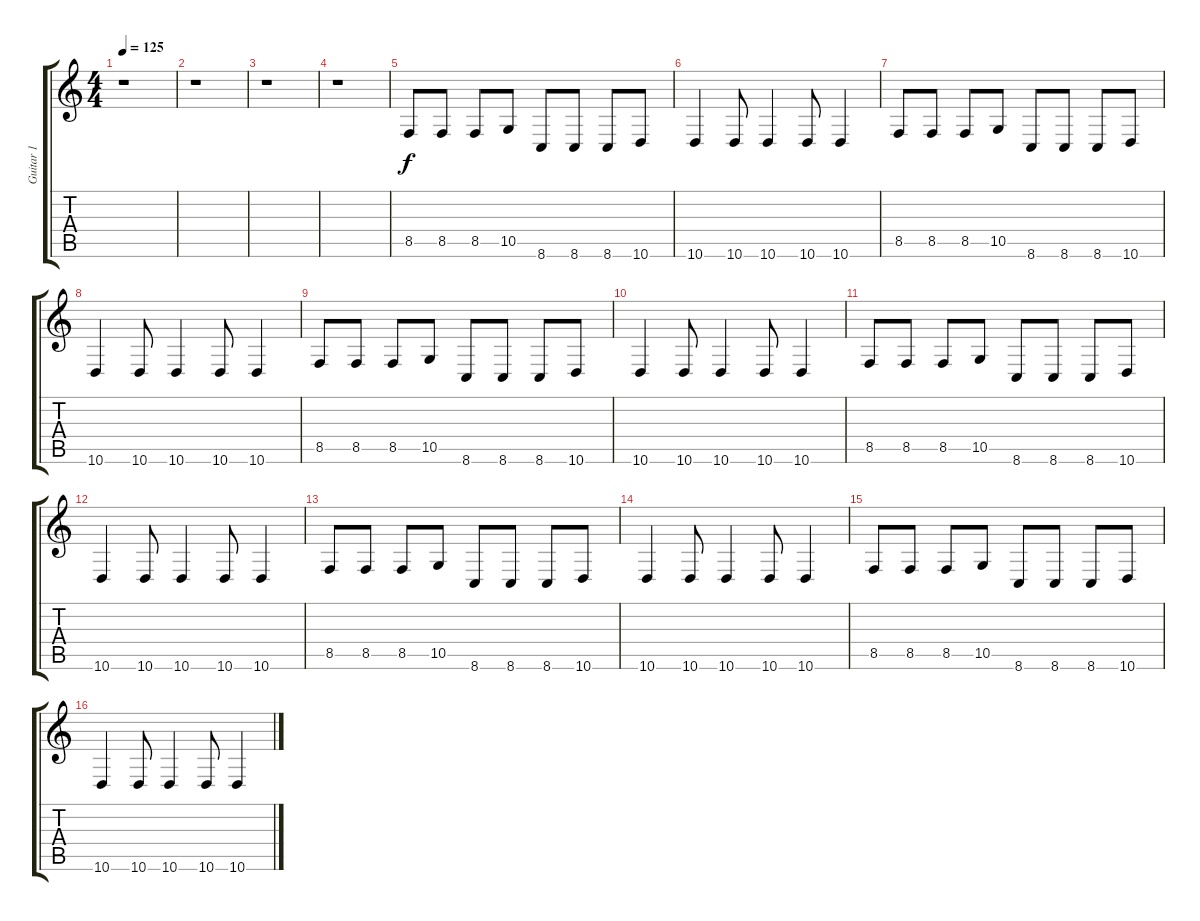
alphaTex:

\track ("Guitar 1" "Guitar 1") {instrument lead4chiff}
\staff {score tabs}
\tuning (E4 B3 G3 D3 A2 E2) {hide}
\ts (4 4)
\tempo 125
\clef g2
\ks c
r.1{dy f instrument lead4chiff} |
r.1 |
r.1 |
r.1 |
8.5.8 8.5.8 8.5.8 10.5.8 8.6.8 8.6.8 8.6.8 10.6.8 |
10.6.4 10.6.8 10.6.4 10.6.8 10.6.4 |
8.5.8 8.5.8 8.5.8 10.5.8 8.6.8 8.6.8 8.6.8 10.6.8 |
10.6.4 10.6.8 10.6.4 10.6.8 10.6.4 |
8.5.8 8.5.8 8.5.8 10.5.8 8.6.8 8.6.8 8.6.8 10.6.8 |
10.6.4 10.6.8 10.6.4 10.6.8 10.6.4 |
8.5.8 8.5.8 8.5.8 10.5.8 8.6.8 8.6.8 8.6.8 10.6.8 |
10.6.4 10.6.8 10.6.4 10.6.8 10.6.4 |
8.5.8 8.5.8 8.5.8 10.5.8 8.6.8 8.6.8 8.6.8 10.6.8 |
10.6.4 10.6.8 10.6.4 10.6.8 10.6.4 |
8.5.8 8.5.8 8.5.8 10.5.8 8.6.8 8.6.8 8.6.8 10.6.8 |
10.6.4 10.6.8 10.6.4 10.6.8 10.6.4
